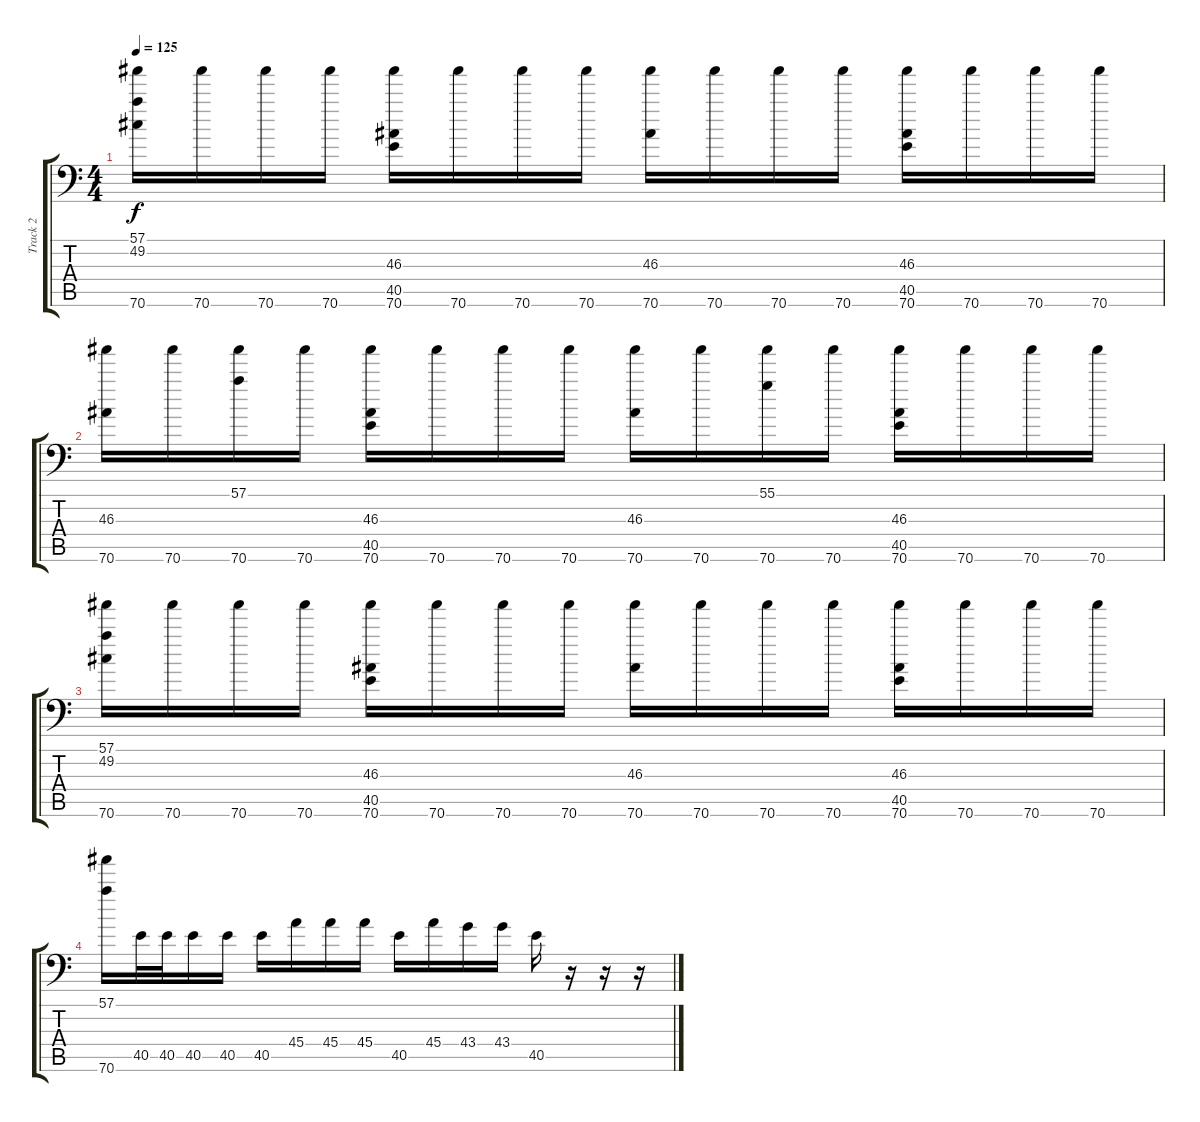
\track ("Track 2" "Track 2") {instrument acousticgrandpiano}
\staff {score tabs}
\tuning (C-1 C-1 C-1 C-1 C-1 C-1) {hide}
\ts (4 4)
\tempo 125
\clef f4
\ks c
(57.1 49.2 70.6).16{dy f} 70.6.16 70.6.16 70.6.16 (46.3 40.5 70.6).16 70.6.16 70.6.16 70.6.16 (46.3 70.6).16 70.6.16 70.6.16 70.6.16 (46.3 40.5 70.6).16 70.6.16 70.6.16 70.6.16 |
(46.3 70.6).16 70.6.16 (57.1 70.6).16 70.6.16 (46.3 40.5 70.6).16 70.6.16 70.6.16 70.6.16 (46.3 70.6).16 70.6.16 (55.1 70.6).16 70.6.16 (46.3 40.5 70.6).16 70.6.16 70.6.16 70.6.16 |
(57.1 49.2 70.6).16 70.6.16 70.6.16 70.6.16 (46.3 40.5 70.6).16 70.6.16 70.6.16 70.6.16 (46.3 70.6).16 70.6.16 70.6.16 70.6.16 (46.3 40.5 70.6).16 70.6.16 70.6.16 70.6.16 |
(57.1 70.6).16 40.5.32 40.5.32 40.5.16 40.5.16 40.5.16 45.4.16 45.4.16 45.4.16 40.5.16 45.4.16 43.4.16 43.4.16 40.5.16 r.16 r.16 r.16
